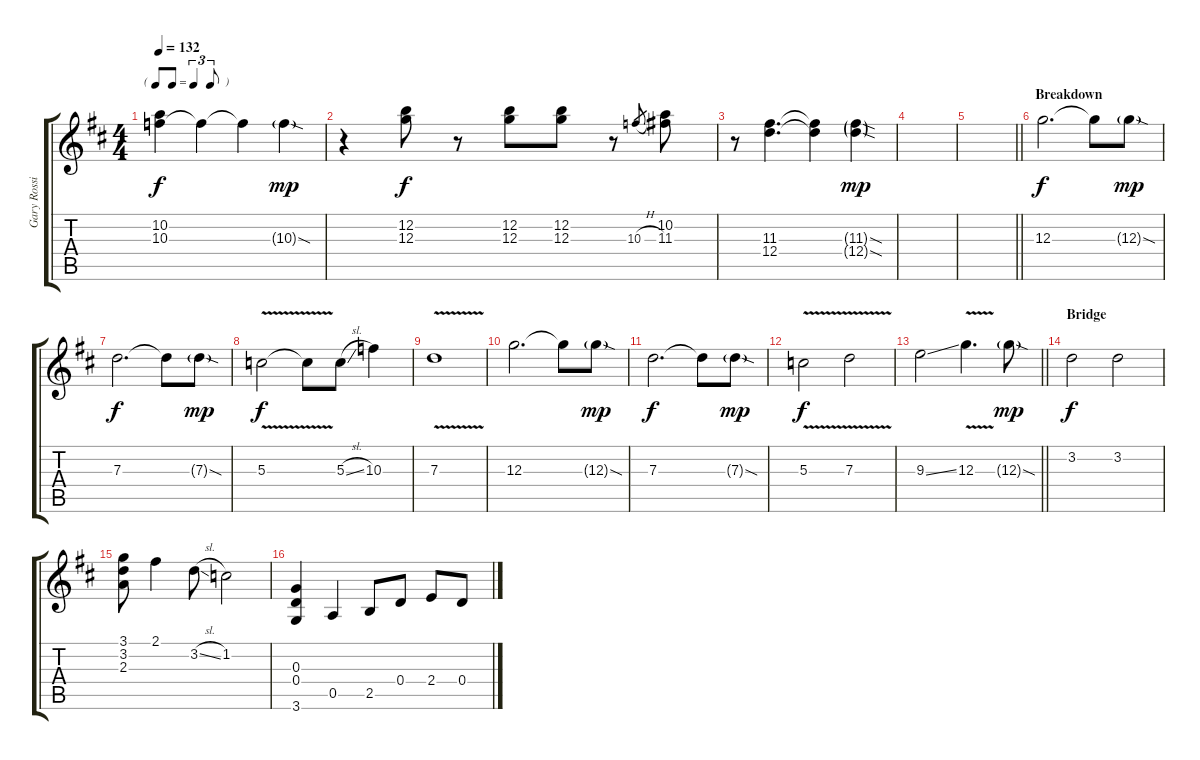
\track ("Gary Rossington - Lead Guitar" "Gary Rossi") {instrument overdrivenguitar}
\staff {score tabs}
\tuning (E4 B3 G3 D3 A2 E2) {hide}
\ts (4 4)
\tf triplet8th
\tempo 132
\clef g2
\ks d
(10.2{t} 10.3{t}).4{dy f} 10.3{t}.4 10.3{t}.4 10.3{sod g}.4{dy mp} |
r.4 (12.2 12.3).8{dy f} r.8 (12.2 12.3).8 (12.2 12.3).8 r.8 10.3{h}.8{gr} (10.2 11.3).8 |
r.8 (11.3 12.4).4{d} (11.3{t} 12.4{t}).4 (11.3{sod g} 12.4{sod g}).4{dy mp} |
|
\barLineRight lightlight
|
\section ("" "Breakdown")
12.3.2{d dy f} 12.3{t}.8 12.3{sod g}.8{dy mp} |
7.3.2{d dy f} 7.3{t}.8 7.3{sod g}.8{dy mp} |
5.3{v}.2{dy f} 5.3{t}.8 5.3{sl}.8 10.3.4 |
7.3{v}.1 |
12.3.2{d} 12.3{t}.8 12.3{sod g}.8{dy mp} |
7.3.2{d dy f} 7.3{t}.8 7.3{sod g}.8{dy mp} |
5.3{v}.2{dy f} 7.3{v}.2 |
\barLineRight lightlight
9.3{ss}.2 12.3{v}.4{d} 12.3{sod g}.8{dy mp} |
\section ("" "Bridge")
3.2.2{dy f} 3.2.2 |
(3.1 3.2 2.3).8 2.1.4 3.2{sl}.8 1.2.2 |
(0.3 0.4 3.6).4 0.5.4 2.5.8 0.4.8 2.4.8 0.4.8
